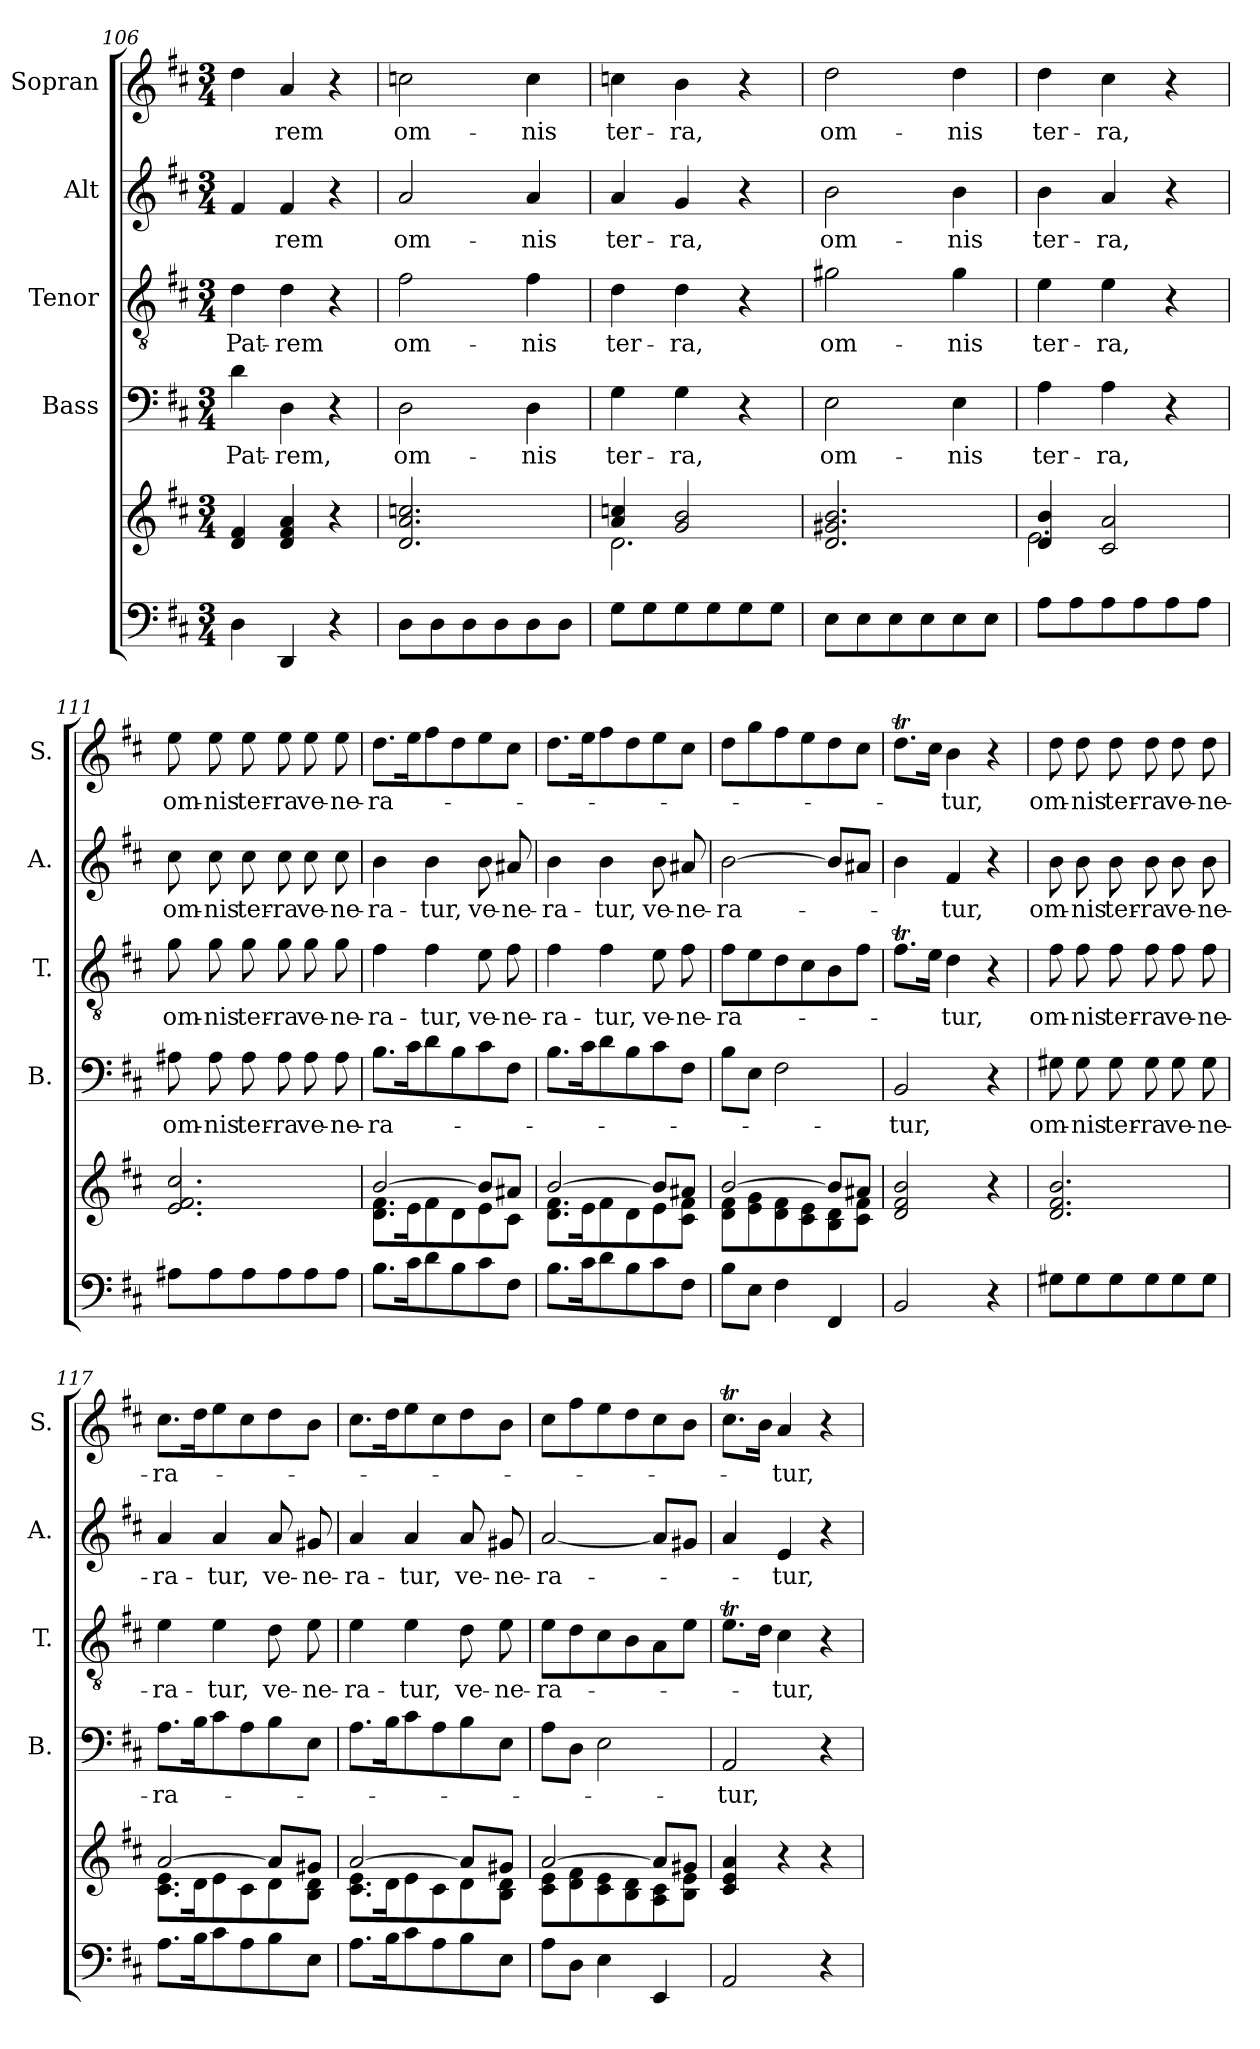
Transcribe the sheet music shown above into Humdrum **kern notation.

**kern	**kern	**kern	**text	**kern	**text	**kern	**text	**kern	**text
*part5	*part5	*part4	*part4	*part3	*part3	*part2	*part2	*part1	*part1
*staff6	*staff5	*staff4	*staff4	*staff3	*staff3	*staff2	*staff2	*staff1	*staff1
*	*	*I"Bass	*	*I"Tenor	*	*I"Alt	*	*I"Sopran	*
*	*	*I'B.	*	*I'T.	*	*I'A.	*	*I'S.	*
*clefF4	*clefG2	*clefF4	*	*clefGv2	*	*clefG2	*	*clefG2	*
*k[f#c#]	*k[f#c#]	*k[f#c#]	*	*k[f#c#]	*	*k[f#c#]	*	*k[f#c#]	*
*D:	*D:	*D:	*	*D:	*	*D:	*	*D:	*
*M3/4	*M3/4	*M3/4	*	*M3/4	*	*M3/4	*	*M3/4	*
=106	=106	=106	=106	=106	=106	=106	=106	=106	=106
!	!	!	!LO:LY:b	!	!LO:LY:b	!	!	!	!
4D\	4d/ 4f#/	4d\	Pat-	4d\	Pat-	4f#/	.	4dd\	.
!	!	!	!LO:LY:b	!	!LO:LY:b	!	!LO:LY:b	!	!LO:LY:b
4DD/	4d/ 4f#/ 4a/	4D\	-rem,	4d\	-rem	4f#/	-rem	4a/	-rem
4r	4r	4r	.	4r	.	4r	.	4r	.
=107	=107	=107	=107	=107	=107	=107	=107	=107	=107
!	!	!	!LO:LY:b	!	!LO:LY:b	!	!LO:LY:b	!	!LO:LY:b
8D\L	2.d/ 2.a/ 2.ccn/	2D\	om-	2f#\	om-	2a/	om-	2ccn\	om-
8D\	.	.	.	.	.	.	.	.	.
8D\	.	.	.	.	.	.	.	.	.
8D\	.	.	.	.	.	.	.	.	.
!	!	!	!LO:LY:b	!	!LO:LY:b	!	!LO:LY:b	!	!LO:LY:b
8D\	.	4D\	-nis	4f#\	-nis	4a/	-nis	4cc\	-nis
8D\J	.	.	.	.	.	.	.	.	.
=108	=108	=108	=108	=108	=108	=108	=108	=108	=108
*	*^	*	*	*	*	*	*	*	*
!	!	!	!	!LO:LY:b	!	!LO:LY:b	!	!LO:LY:b	!	!LO:LY:b
8G\L	4a/ 4ccn/	2.d\	4G\	ter-	4d\	ter-	4a/	ter-	4ccn\	ter-
8G\	.	.	.	.	.	.	.	.	.	.
!	!	!	!	!LO:LY:b	!	!LO:LY:b	!	!LO:LY:b	!	!LO:LY:b
8G\	2g/ 2b/	.	4G\	-ra,	4d\	-ra,	4g/	-ra,	4b\	-ra,
8G\	.	.	.	.	.	.	.	.	.	.
8G\	.	.	4r	.	4r	.	4r	.	4r	.
8G\J	.	.	.	.	.	.	.	.	.	.
*	*v	*v	*	*	*	*	*	*	*	*
=109	=109	=109	=109	=109	=109	=109	=109	=109	=109
!	!	!	!LO:LY:b	!	!LO:LY:b	!	!LO:LY:b	!	!LO:LY:b
8E\L	2.d/ 2.g#X/ 2.b/	2E\	om-	2g#X\	om-	2b\	om-	2dd\	om-
8E\	.	.	.	.	.	.	.	.	.
8E\	.	.	.	.	.	.	.	.	.
8E\	.	.	.	.	.	.	.	.	.
!	!	!	!LO:LY:b	!	!LO:LY:b	!	!LO:LY:b	!	!LO:LY:b
8E\	.	4E\	-nis	4g#\	-nis	4b\	-nis	4dd\	-nis
8E\J	.	.	.	.	.	.	.	.	.
=110	=110	=110	=110	=110	=110	=110	=110	=110	=110
*	*^	*	*	*	*	*	*	*	*
!	!	!	!	!LO:LY:b	!	!LO:LY:b	!	!LO:LY:b	!	!LO:LY:b
8A\L	4d/ 4b/	2.e\	4A\	ter-	4e\	ter-	4b\	ter-	4dd\	ter-
8A\	.	.	.	.	.	.	.	.	.	.
!	!	!	!	!LO:LY:b	!	!LO:LY:b	!	!LO:LY:b	!	!LO:LY:b
8A\	2c#/ 2a/	.	4A\	-ra,	4e\	-ra,	4a/	-ra,	4cc#\	-ra,
8A\	.	.	.	.	.	.	.	.	.	.
8A\	.	.	4r	.	4r	.	4r	.	4r	.
8A\J	.	.	.	.	.	.	.	.	.	.
*	*v	*v	*	*	*	*	*	*	*	*
=111	=111	=111	=111	=111	=111	=111	=111	=111	=111
!	!	!	!LO:LY:b	!	!LO:LY:b	!	!LO:LY:b	!	!LO:LY:b
8A#X\L	2.e/ 2.f#/ 2.cc#/	8A#X\	om-	8g\	om-	8cc#\	om-	8ee\	om-
!	!	!	!LO:LY:b	!	!LO:LY:b	!	!LO:LY:b	!	!LO:LY:b
8A#\	.	8A#\	-nis	8g\	-nis	8cc#\	-nis	8ee\	-nis
!	!	!	!LO:LY:b	!	!LO:LY:b	!	!LO:LY:b	!	!LO:LY:b
8A#\	.	8A#\	ter-	8g\	ter-	8cc#\	ter-	8ee\	ter-
!	!	!	!LO:LY:b	!	!LO:LY:b	!	!LO:LY:b	!	!LO:LY:b
8A#\	.	8A#\	-ra	8g\	-ra	8cc#\	-ra	8ee\	-ra
!	!	!	!LO:LY:b	!	!LO:LY:b	!	!LO:LY:b	!	!LO:LY:b
8A#\	.	8A#\	ve-	8g\	ve-	8cc#\	ve-	8ee\	ve-
!	!	!	!LO:LY:b	!	!LO:LY:b	!	!LO:LY:b	!	!LO:LY:b
8A#\J	.	8A#\	-ne-	8g\	-ne-	8cc#\	-ne-	8ee\	-ne-
=112	=112	=112	=112	=112	=112	=112	=112	=112	=112
*	*^	*	*	*	*	*	*	*	*
!	!	!	!	!LO:LY:b	!	!LO:LY:b	!	!LO:LY:b	!	!LO:LY:b
8.B\L	[>2b/	8.d\ 8.f#\L	8.B\L	-ra-	4f#\	-ra-	4b\	-ra-	8.dd\L	-ra-
16c#\k	.	16e\k	16c#\k	.	.	.	.	.	16ee\k	.
!	!	!	!	!	!	!LO:LY:b	!	!LO:LY:b	!	!
8d\	.	8f#\	8d\	.	4f#\	-tur,	4b\	-tur,	8ff#\	.
8B\	.	8d\	8B\	.	.	.	.	.	8dd\	.
!	!	!	!	!	!	!LO:LY:b	!	!LO:LY:b	!	!
8c#\	8b/L]	8e\	8c#\	.	8e\	ve-	8b\	ve-	8ee\	.
!	!	!	!	!	!	!LO:LY:b	!	!LO:LY:b	!	!
8F#\J	8a#X/J	8c#\J	8F#\J	.	8f#\	-ne-	8a#X/	-ne-	8cc#\J	.
!!LO:LB:g=z
=113	=113	=113	=113	=113	=113	=113	=113	=113	=113	=113
!	!	!	!	!	!	!LO:LY:b	!	!LO:LY:b	!	!
8.B\L	[>2b/	8.d\ 8.f#\L	8.B\L	.	4f#\	-ra-	4b\	-ra-	8.dd\L	.
16c#\k	.	16e\k	16c#\k	.	.	.	.	.	16ee\k	.
!	!	!	!	!	!	!LO:LY:b	!	!LO:LY:b	!	!
8d\	.	8f#\	8d\	.	4f#\	-tur,	4b\	-tur,	8ff#\	.
8B\	.	8d\	8B\	.	.	.	.	.	8dd\	.
!	!	!	!	!	!	!LO:LY:b	!	!LO:LY:b	!	!
8c#\	8b/L]	8e\	8c#\	.	8e\	ve-	8b\	ve-	8ee\	.
!	!	!	!	!	!	!LO:LY:b	!	!LO:LY:b	!	!
8F#\J	8a#X/J	8c#\ 8f#\J	8F#\J	.	8f#\	-ne-	8a#X/	-ne-	8cc#\J	.
=114	=114	=114	=114	=114	=114	=114	=114	=114	=114	=114
!	!	!	!	!	!	!LO:LY:b	!	!LO:LY:b	!	!
8B\L	[>2b/	8d\ 8f#\L	8B\L	.	8f#\L	-ra-	[2b\	-ra-	8dd\L	.
8E\J	.	8e\ 8g\	8E\J	.	8e\	.	.	.	8gg\	.
4F#\	.	8d\ 8f#\	2F#\	.	8d\	.	.	.	8ff#\	.
.	.	8c#\ 8e\	.	.	8c#\	.	.	.	8ee\	.
4FF#/	8b/L]	8B\ 8d\	.	.	8B\	.	8b/L]	.	8dd\	.
.	8a#X/J	8c#\ 8f#\J	.	.	8f#\J	.	8a#X/J	.	8cc#\J	.
=115	=115	=115	=115	=115	=115	=115	=115	=115	=115	=115
!	!	!	!	!LO:LY:b	!	!	!	!	!	!
*	*v	*v	*	*	*	*	*	*	*	*
2BB/	2d/ 2f#/ 2b/	2BB/	-tur,	8.f#t\L	.	4b\	.	8.ddT\L	.
.	.	.	.	16e\Jk	.	.	.	16cc#\Jk	.
!	!	!	!	!	!LO:LY:b	!	!LO:LY:b	!	!LO:LY:b
.	.	.	.	4d\	-tur,	4f#/	-tur,	4b\	-tur,
4r	4r	4r	.	4r	.	4r	.	4r	.
=116	=116	=116	=116	=116	=116	=116	=116	=116	=116
!	!	!	!LO:LY:b	!	!LO:LY:b	!	!LO:LY:b	!	!LO:LY:b
8G#X\L	2.d/ 2.f#/ 2.b/	8G#X\	om-	8f#\	om-	8b\	om-	8dd\	om-
!	!	!	!LO:LY:b	!	!LO:LY:b	!	!LO:LY:b	!	!LO:LY:b
8G#\	.	8G#\	-nis	8f#\	-nis	8b\	-nis	8dd\	-nis
!	!	!	!LO:LY:b	!	!LO:LY:b	!	!LO:LY:b	!	!LO:LY:b
8G#\	.	8G#\	ter-	8f#\	ter-	8b\	ter-	8dd\	ter-
!	!	!	!LO:LY:b	!	!LO:LY:b	!	!LO:LY:b	!	!LO:LY:b
8G#\	.	8G#\	-ra	8f#\	-ra	8b\	-ra	8dd\	-ra
!	!	!	!LO:LY:b	!	!LO:LY:b	!	!LO:LY:b	!	!LO:LY:b
8G#\	.	8G#\	ve-	8f#\	ve-	8b\	ve-	8dd\	ve-
!	!	!	!LO:LY:b	!	!LO:LY:b	!	!LO:LY:b	!	!LO:LY:b
8G#\J	.	8G#\	-ne-	8f#\	-ne-	8b\	-ne-	8dd\	-ne-
=117	=117	=117	=117	=117	=117	=117	=117	=117	=117
*	*^	*	*	*	*	*	*	*	*
!	!	!	!	!LO:LY:b	!	!LO:LY:b	!	!LO:LY:b	!	!LO:LY:b
8.A\L	[>2a/	8.c#\ 8.e\L	8.A\L	-ra-	4e\	-ra-	4a/	-ra-	8.cc#\L	-ra-
16B\k	.	16d\k	16B\k	.	.	.	.	.	16dd\k	.
!	!	!	!	!	!	!LO:LY:b	!	!LO:LY:b	!	!
8c#\	.	8e\	8c#\	.	4e\	-tur,	4a/	-tur,	8ee\	.
8A\	.	8c#\	8A\	.	.	.	.	.	8cc#\	.
!	!	!	!	!	!	!LO:LY:b	!	!LO:LY:b	!	!
8B\	8a/L]	8d\	8B\	.	8d\	ve-	8a/	ve-	8dd\	.
!	!	!	!	!	!	!LO:LY:b	!	!LO:LY:b	!	!
8E\J	8g#X/J	8B\ 8d\J	8E\J	.	8e\	-ne-	8g#X/	-ne-	8b\J	.
=118	=118	=118	=118	=118	=118	=118	=118	=118	=118	=118
!	!	!	!	!	!	!LO:LY:b	!	!LO:LY:b	!	!
8.A\L	[>2a/	8.c#\ 8.e\L	8.A\L	.	4e\	-ra-	4a/	-ra-	8.cc#\L	.
16B\k	.	16d\k	16B\k	.	.	.	.	.	16dd\k	.
!	!	!	!	!	!	!LO:LY:b	!	!LO:LY:b	!	!
8c#\	.	8e\	8c#\	.	4e\	-tur,	4a/	-tur,	8ee\	.
8A\	.	8c#\	8A\	.	.	.	.	.	8cc#\	.
!	!	!	!	!	!	!LO:LY:b	!	!LO:LY:b	!	!
8B\	8a/L]	8d\	8B\	.	8d\	ve-	8a/	ve-	8dd\	.
!	!	!	!	!	!	!LO:LY:b	!	!LO:LY:b	!	!
8E\J	8g#X/J	8B\ 8d\J	8E\J	.	8e\	-ne-	8g#X/	-ne-	8b\J	.
=119	=119	=119	=119	=119	=119	=119	=119	=119	=119	=119
!	!	!	!	!	!	!LO:LY:b	!	!LO:LY:b	!	!
8A\L	[>2a/	8c#\ 8e\L	8A\L	.	8e\L	-ra-	[2a/	-ra-	8cc#\L	.
8D\J	.	8d\ 8f#\	8D\J	.	8d\	.	.	.	8ff#\	.
4E\	.	8c#\ 8e\	2E\	.	8c#\	.	.	.	8ee\	.
.	.	8B\ 8d\	.	.	8B\	.	.	.	8dd\	.
4EE/	8a/L]	8A\ 8c#\	.	.	8A\	.	8a/L]	.	8cc#\	.
.	8g#X/J	8B\ 8e\J	.	.	8e\J	.	8g#X/J	.	8b\J	.
=120	=120	=120	=120	=120	=120	=120	=120	=120	=120	=120
!	!	!	!	!LO:LY:b	!	!	!	!	!	!
*	*v	*v	*	*	*	*	*	*	*	*
2AA/	4c#/ 4e/ 4a/	2AA/	-tur,	8.eT\L	.	4a/	.	8.cc#t\L	.
.	.	.	.	16d\Jk	.	.	.	16b\Jk	.
!	!	!	!	!	!LO:LY:b	!	!LO:LY:b	!	!LO:LY:b
.	4r	.	.	4c#\	-tur,	4e/	-tur,	4a/	-tur,
4r	4r	4r	.	4r	.	4r	.	4r	.
=	=	=	=	=	=	=	=	=	=
*-	*-	*-	*-	*-	*-	*-	*-	*-	*-
